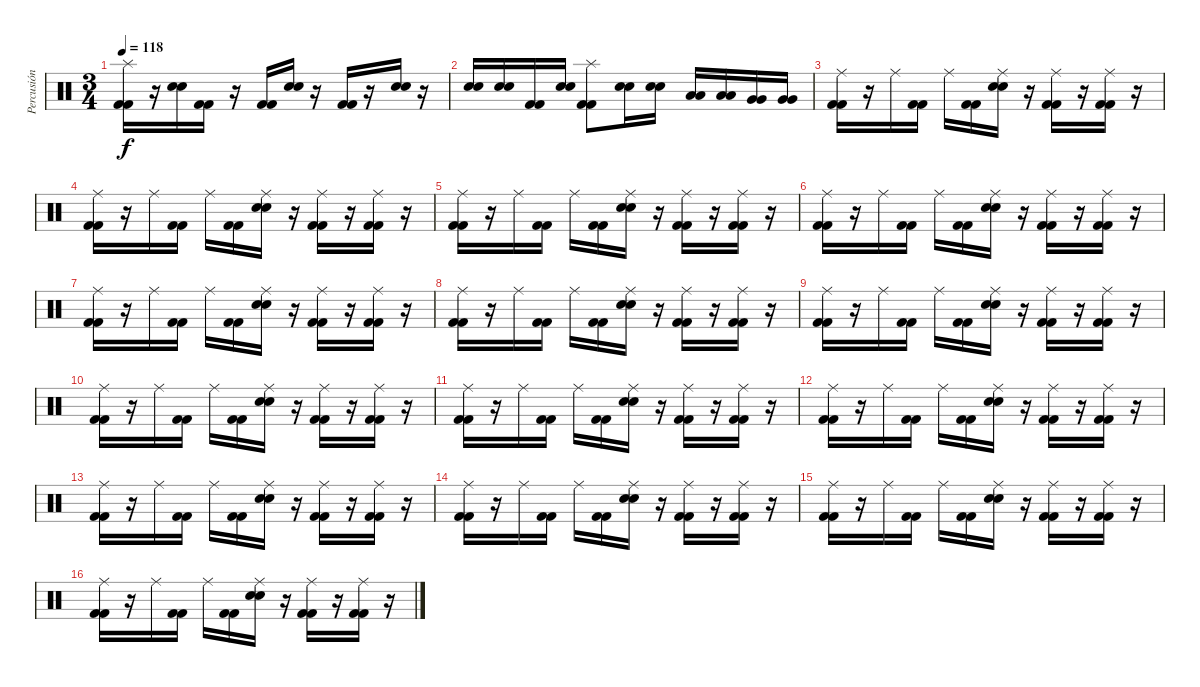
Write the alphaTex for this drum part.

\track ("Percusión" "Percusión") {instrument percussion}
\staff {score}
\articulation defaults
\ts (3 4)
\tempo 118
\clef neutral
\ks c
("Splash (hit)" "Kick (hit) 2" "Kick (hit) 2").16{dy f} r.16 ("Electric Snare (hit)" "Electric Snare (hit)").16 ("Kick (hit) 2" "Kick (hit) 2").16 r.16 ("Kick (hit) 2" "Kick (hit) 2").16 ("Electric Snare (hit)" "Electric Snare (hit)").16 r.16 ("Kick (hit) 2" "Kick (hit) 2").16 r.16 ("Electric Snare (hit)" "Electric Snare (hit)").16 r.16 |
("Electric Snare (hit)" "Electric Snare (hit)").16 ("Electric Snare (hit)" "Electric Snare (hit)").16 ("Kick (hit) 2" "Kick (hit) 2").16 ("Electric Snare (hit)" "Electric Snare (hit)").16 ("Splash (hit)" "Kick (hit) 2" "Kick (hit) 2").8 ("Electric Snare (hit)" "Electric Snare (hit)").16 ("Electric Snare (hit)" "Electric Snare (hit)").16 ("Low Tom (hit)" "Low Tom (hit)").16 ("Low Tom (hit)" "Low Tom (hit)").16 ("Very Low Tom (hit)" "Very Low Tom (hit)").16 ("Very Low Tom (hit)" "Very Low Tom (hit)").16 |
("Ride (middle)" "Kick (hit) 2" "Kick (hit) 2").16 r.16 "Ride (middle)".16 ("Kick (hit) 2" "Kick (hit) 2").16 "Ride (middle)".16 ("Kick (hit) 2" "Kick (hit) 2").16 ("Ride (middle)" "Electric Snare (hit)" "Electric Snare (hit)").16 r.16 ("Ride (middle)" "Kick (hit) 2" "Kick (hit) 2").16 r.16 ("Ride (middle)" "Kick (hit) 2" "Kick (hit) 2").16 r.16 |
("Ride (middle)" "Kick (hit) 2" "Kick (hit) 2").16 r.16 "Ride (middle)".16 ("Kick (hit) 2" "Kick (hit) 2").16 "Ride (middle)".16 ("Kick (hit) 2" "Kick (hit) 2").16 ("Ride (middle)" "Electric Snare (hit)" "Electric Snare (hit)").16 r.16 ("Ride (middle)" "Kick (hit) 2" "Kick (hit) 2").16 r.16 ("Ride (middle)" "Kick (hit) 2" "Kick (hit) 2").16 r.16 |
("Ride (middle)" "Kick (hit) 2" "Kick (hit) 2").16 r.16 "Ride (middle)".16 ("Kick (hit) 2" "Kick (hit) 2").16 "Ride (middle)".16 ("Kick (hit) 2" "Kick (hit) 2").16 ("Ride (middle)" "Electric Snare (hit)" "Electric Snare (hit)").16 r.16 ("Ride (middle)" "Kick (hit) 2" "Kick (hit) 2").16 r.16 ("Ride (middle)" "Kick (hit) 2" "Kick (hit) 2").16 r.16 |
("Ride (middle)" "Kick (hit) 2" "Kick (hit) 2").16 r.16 "Ride (middle)".16 ("Kick (hit) 2" "Kick (hit) 2").16 "Ride (middle)".16 ("Kick (hit) 2" "Kick (hit) 2").16 ("Ride (middle)" "Electric Snare (hit)" "Electric Snare (hit)").16 r.16 ("Ride (middle)" "Kick (hit) 2" "Kick (hit) 2").16 r.16 ("Ride (middle)" "Kick (hit) 2" "Kick (hit) 2").16 r.16 |
("Ride (middle)" "Kick (hit) 2" "Kick (hit) 2").16 r.16 "Ride (middle)".16 ("Kick (hit) 2" "Kick (hit) 2").16 "Ride (middle)".16 ("Kick (hit) 2" "Kick (hit) 2").16 ("Ride (middle)" "Electric Snare (hit)" "Electric Snare (hit)").16 r.16 ("Ride (middle)" "Kick (hit) 2" "Kick (hit) 2").16 r.16 ("Ride (middle)" "Kick (hit) 2" "Kick (hit) 2").16 r.16 |
("Ride (middle)" "Kick (hit) 2" "Kick (hit) 2").16 r.16 "Ride (middle)".16 ("Kick (hit) 2" "Kick (hit) 2").16 "Ride (middle)".16 ("Kick (hit) 2" "Kick (hit) 2").16 ("Ride (middle)" "Electric Snare (hit)" "Electric Snare (hit)").16 r.16 ("Ride (middle)" "Kick (hit) 2" "Kick (hit) 2").16 r.16 ("Ride (middle)" "Kick (hit) 2" "Kick (hit) 2").16 r.16 |
("Ride (middle)" "Kick (hit) 2" "Kick (hit) 2").16 r.16 "Ride (middle)".16 ("Kick (hit) 2" "Kick (hit) 2").16 "Ride (middle)".16 ("Kick (hit) 2" "Kick (hit) 2").16 ("Ride (middle)" "Electric Snare (hit)" "Electric Snare (hit)").16 r.16 ("Ride (middle)" "Kick (hit) 2" "Kick (hit) 2").16 r.16 ("Ride (middle)" "Kick (hit) 2" "Kick (hit) 2").16 r.16 |
("Ride (middle)" "Kick (hit) 2" "Kick (hit) 2").16 r.16 "Ride (middle)".16 ("Kick (hit) 2" "Kick (hit) 2").16 "Ride (middle)".16 ("Kick (hit) 2" "Kick (hit) 2").16 ("Ride (middle)" "Electric Snare (hit)" "Electric Snare (hit)").16 r.16 ("Ride (middle)" "Kick (hit) 2" "Kick (hit) 2").16 r.16 ("Ride (middle)" "Kick (hit) 2" "Kick (hit) 2").16 r.16 |
("Ride (middle)" "Kick (hit) 2" "Kick (hit) 2").16 r.16 "Ride (middle)".16 ("Kick (hit) 2" "Kick (hit) 2").16 "Ride (middle)".16 ("Kick (hit) 2" "Kick (hit) 2").16 ("Ride (middle)" "Electric Snare (hit)" "Electric Snare (hit)").16 r.16 ("Ride (middle)" "Kick (hit) 2" "Kick (hit) 2").16 r.16 ("Ride (middle)" "Kick (hit) 2" "Kick (hit) 2").16 r.16 |
("Ride (middle)" "Kick (hit) 2" "Kick (hit) 2").16 r.16 "Ride (middle)".16 ("Kick (hit) 2" "Kick (hit) 2").16 "Ride (middle)".16 ("Kick (hit) 2" "Kick (hit) 2").16 ("Ride (middle)" "Electric Snare (hit)" "Electric Snare (hit)").16 r.16 ("Ride (middle)" "Kick (hit) 2" "Kick (hit) 2").16 r.16 ("Ride (middle)" "Kick (hit) 2" "Kick (hit) 2").16 r.16 |
("Ride (middle)" "Kick (hit) 2" "Kick (hit) 2").16 r.16 "Ride (middle)".16 ("Kick (hit) 2" "Kick (hit) 2").16 "Ride (middle)".16 ("Kick (hit) 2" "Kick (hit) 2").16 ("Ride (middle)" "Electric Snare (hit)" "Electric Snare (hit)").16 r.16 ("Ride (middle)" "Kick (hit) 2" "Kick (hit) 2").16 r.16 ("Ride (middle)" "Kick (hit) 2" "Kick (hit) 2").16 r.16 |
("Ride (middle)" "Kick (hit) 2" "Kick (hit) 2").16 r.16 "Ride (middle)".16 ("Kick (hit) 2" "Kick (hit) 2").16 "Ride (middle)".16 ("Kick (hit) 2" "Kick (hit) 2").16 ("Ride (middle)" "Electric Snare (hit)" "Electric Snare (hit)").16 r.16 ("Ride (middle)" "Kick (hit) 2" "Kick (hit) 2").16 r.16 ("Ride (middle)" "Kick (hit) 2" "Kick (hit) 2").16 r.16 |
("Ride (middle)" "Kick (hit) 2" "Kick (hit) 2").16 r.16 "Ride (middle)".16 ("Kick (hit) 2" "Kick (hit) 2").16 "Ride (middle)".16 ("Kick (hit) 2" "Kick (hit) 2").16 ("Ride (middle)" "Electric Snare (hit)" "Electric Snare (hit)").16 r.16 ("Ride (middle)" "Kick (hit) 2" "Kick (hit) 2").16 r.16 ("Ride (middle)" "Kick (hit) 2" "Kick (hit) 2").16 r.16 |
("Ride (middle)" "Kick (hit) 2" "Kick (hit) 2").16 r.16 "Ride (middle)".16 ("Kick (hit) 2" "Kick (hit) 2").16 "Ride (middle)".16 ("Kick (hit) 2" "Kick (hit) 2").16 ("Ride (middle)" "Electric Snare (hit)" "Electric Snare (hit)").16 r.16 ("Ride (middle)" "Kick (hit) 2" "Kick (hit) 2").16 r.16 ("Ride (middle)" "Kick (hit) 2" "Kick (hit) 2").16 r.16
